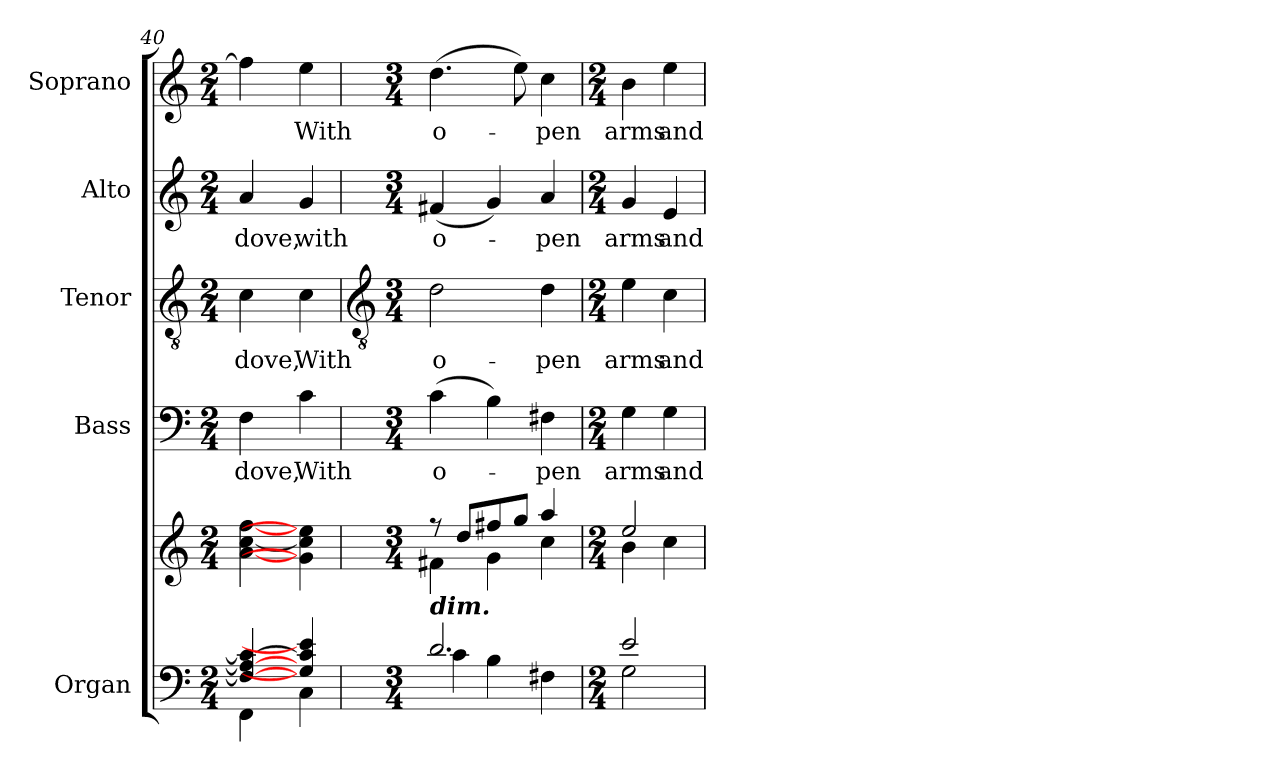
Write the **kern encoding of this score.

**kern	**kern	**kern	**text	**kern	**text	**kern	**text	**kern	**text
*part5	*part5	*part4	*part4	*part3	*part3	*part2	*part2	*part1	*part1
*staff6	*staff5	*staff4	*staff4	*staff3	*staff3	*staff2	*staff2	*staff1	*staff1
*I"Organ	*	*I"Bass	*	*I"Tenor	*	*I"Alto	*	*I"Soprano	*
*	*	*I'B	*	*I'T	*	*I'A	*	*I'S	*
*clefF4	*clefG2	*clefF4	*	*clefGv2	*	*clefG2	*	*clefG2	*
*k[]	*k[]	*k[]	*	*k[]	*	*k[]	*	*k[]	*
*C:	*C:	*C:	*	*C:	*	*C:	*	*C:	*
*M2/4	*M2/4	*M2/4	*	*M2/4	*	*M2/4	*	*M2/4	*
=40	=40	=40	=40	=40	=40	=40	=40	=40	=40
*^	*^	*	*	*	*	*	*	*	*
!	!	!	!	!	!LO:LY:b	!	!LO:LY:b	!	!LO:LY:b	!	!
4F/_ 4A/_ 4c/_	4FF\	2ryy	[4a\ [4cc\ [4ff\	4F	dove,	4c	dove,	4a	dove,	4ff]	.
!	!	!	!	!	!LO:LY:b	!	!LO:LY:b	!	!LO:LY:b	!	!LO:LY:b
4G/] 4c/] 4e/]	4C\	.	4g\] 4cc\] 4ee\]	4c	With	4c	With	4g	with	4ee	With
!!LO:LB:g=z
=41	=41	=41	=41	=41	=41	=41	=41	=41	=41	=41	=41
*	*	*	*	*	*	*clefGv2	*	*	*	*	*
*M3/4	*	*M3/4	*	*M3/4	*	*M3/4	*	*M3/4	*	*M3/4	*
!	!	!LO:TX:b:Bi:t=dim.	!	!	!	!	!	!	!	!	!
!	!	!	!	!	!LO:LY:b	!	!LO:LY:b	!	!LO:LY:b	!	!LO:LY:b
2.d/	4c\	8r	4f#X\	(>4c	o-	2d	o-	(<4f#X	o-	(>4.dd	o-
.	.	8dd/L	.	.	.	.	.	.	.	.	.
.	4B\	8ff#X/	4g\	4B)	.	.	.	4g)	.	.	.
.	.	8gg/J	.	.	.	.	.	.	.	8ee)	.
!	!	!	!	!	!LO:LY:b	!	!LO:LY:b	!	!LO:LY:b	!	!LO:LY:b
.	4F#X\	4aa/	4cc\	4F#X	pen	4d	-pen	4a	pen	4cc	pen
=42	=42	=42	=42	=42	=42	=42	=42	=42	=42	=42	=42
*M2/4	*	*M2/4	*	*M2/4	*	*M2/4	*	*M2/4	*	*M2/4	*
!	!	!	!	!	!LO:LY:b	!	!LO:LY:b	!	!LO:LY:b	!	!LO:LY:b
2e/	2G\	2ee/	4b\	4G	arms	4e	arms	4g	arms	4b	arms
!	!	!	!	!	!LO:LY:b	!	!LO:LY:b	!	!LO:LY:b	!	!LO:LY:b
.	.	.	4cc\	4G	and	4c	and	4e	and	4ee	and
*v	*v	*	*	*	*	*	*	*	*	*	*
*	*v	*v	*	*	*	*	*	*	*	*
=	=	=	=	=	=	=	=	=	=
*-	*-	*-	*-	*-	*-	*-	*-	*-	*-
